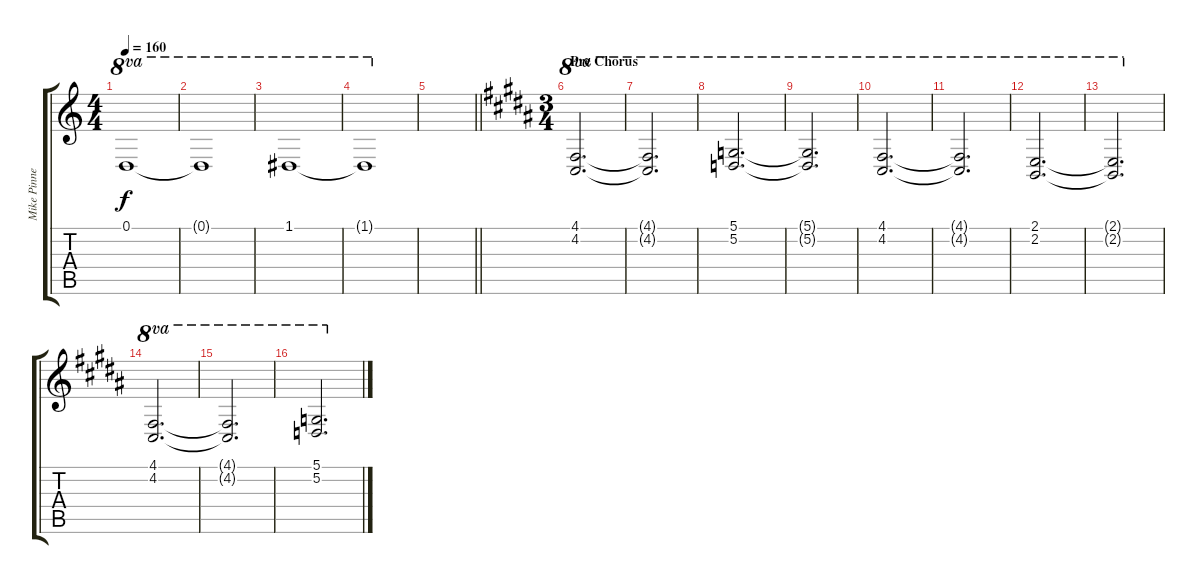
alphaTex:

\track ("Mike Pinnella (strings)" "Mike Pinne") {instrument stringensemble1}
\staff {score tabs}
\tuning (D4 A3 F3 C3 G2 D2) {hide}
\ts (4 4)
\tempo 160
\clef g2
\ks aminor
0.1.1{ot 8va dy f} |
0.1{t}.1{ot 8va} |
1.1.1{ot 8va} |
1.1{t}.1{ot 8va} |
\barLineRight lightlight
|
\ts (3 4)
\section ("" "Pre Chorus")
\ks g#minor
(4.1 4.2).2{d ot 8va} |
(4.1{t} 4.2{t}).2{d ot 8va} |
(5.1 5.2).2{d ot 8va} |
(5.1{t} 5.2{t}).2{d ot 8va} |
(4.1 4.2).2{d ot 8va} |
(4.1{t} 4.2{t}).2{d ot 8va} |
(2.1 2.2).2{d ot 8va} |
(2.1{t} 2.2{t}).2{d ot 8va} |
(4.1 4.2).2{d ot 8va} |
(4.1{t} 4.2{t}).2{d ot 8va} |
(5.1 5.2).2{d ot 8va}
